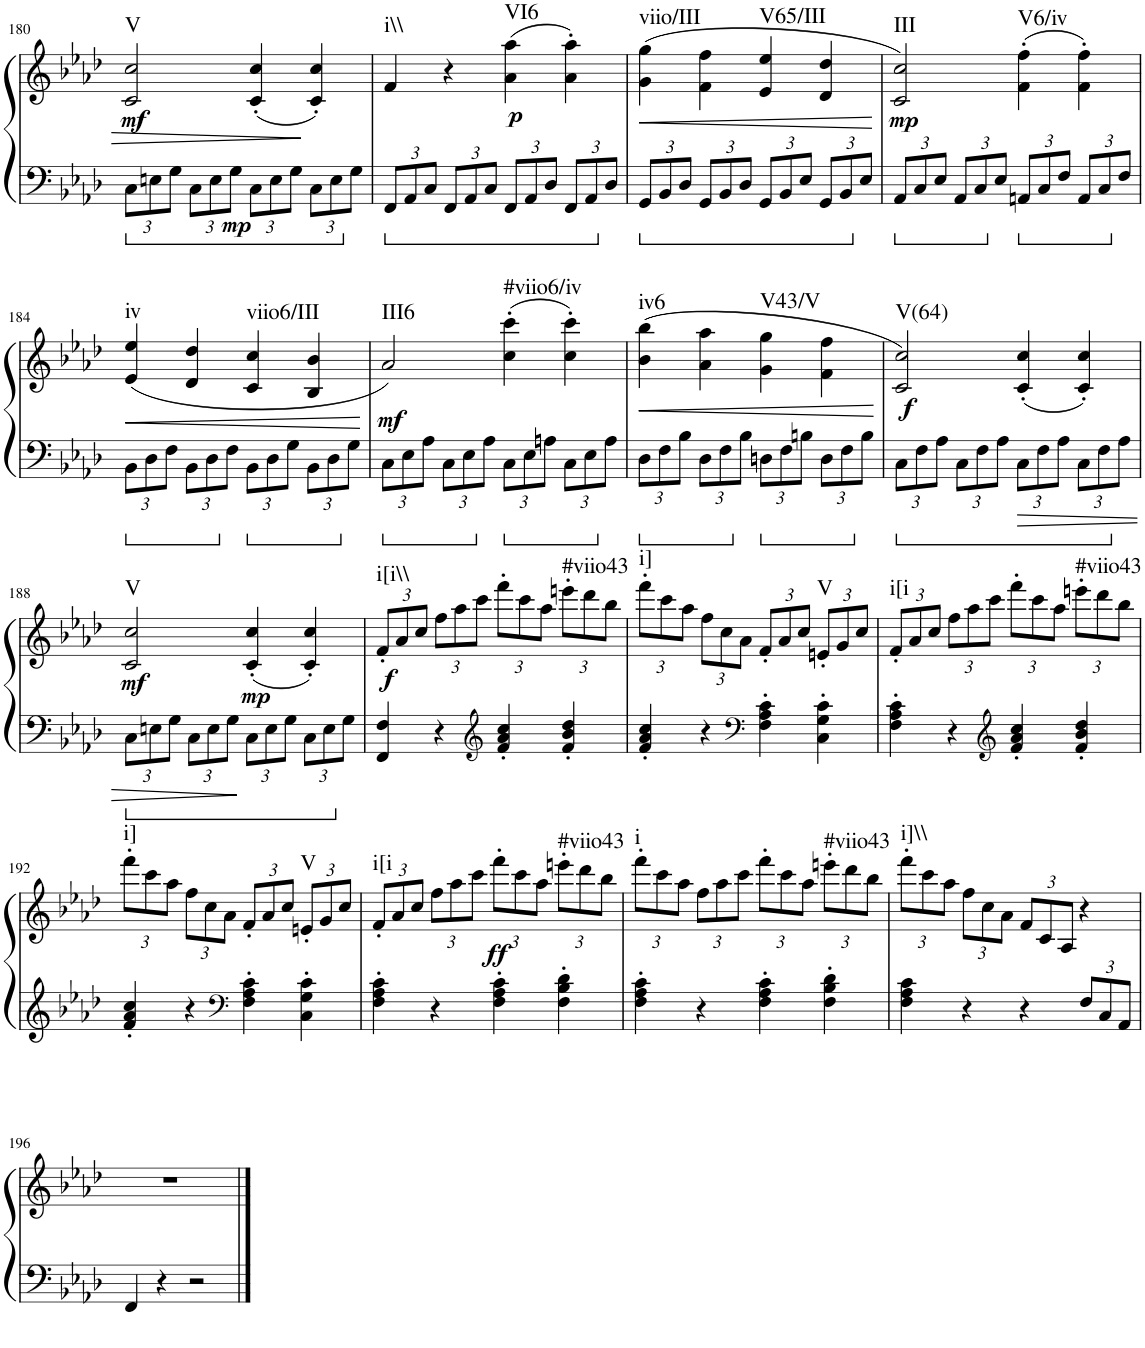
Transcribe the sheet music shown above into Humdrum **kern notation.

**kern	**kern	**dynam	**harte
*part1	*part1	*part1	*part1
*staff2	*staff1	*staff1/2	*
*I"Piano	*	*	*
*I'Pno.	*	*	*
!!LO:PB:g=z
*clefF4	*clefG2	*	*
*k[b-e-a-d-]	*k[b-e-a-d-]	*	*
*A-:	*A-:	*	*
*M2/2	*M2/2	*	*
*met(c|)	*met(c|)	*	*
*Xbrackettup	*	*	*
=180	=180	=180	=180
!	!	!LO:DY:b	!LO:H:kt=V
12C\L	2c/ 2cc/	mf	N
12En\	.	.	.
12G\J	.	.	.
12C\L	.	.	.
12E\	.	.	.
!	!	!LO:DY:b=2	!
12G\J	.	mp	.
12C\L	(4c/' 4cc/'	.	.
12E\	.	.	.
12G\J	.	.	.
12C\L	4c/' 4cc/')	.	.
12E\	.	.	.
12G\J	.	.	.
=181	=181	=181	=181
!	!	!	!LO:H:kt=i\\
12FF/L	4f/	.	N
12AA-/	.	.	.
12C/J	.	.	.
12FF/L	4r	.	.
12AA-/	.	.	.
12C/J	.	.	.
!	!	!LO:DY:b	!LO:H:kt=VI6
12FF/L	(4a-\ 4aa-\	p	N
12AA-/	.	.	.
12D-/J	.	.	.
12FF/L	4a-\' 4aa-\')	.	.
12AA-/	.	.	.
12D-/J	.	.	.
=182	=182	=182	=182
!	!	!LO:HP:b	!LO:H:kt=viio/III
12GG/L	(4g\ 4gg\	<	N
12BB-/	.	.	.
12D-/J	.	.	.
12GG/L	4f\ 4ff\	.	.
12BB-/	.	.	.
12D-/J	.	.	.
!	!	!	!LO:H:kt=V65/III
12GG/L	4e-/ 4ee-/	.	N
12BB-/	.	.	.
12E-/J	.	.	.
12GG/L	4d-/ 4dd-/	.	.
12BB-/	.	.	.
12E-/J	.	.	.
.	.	[	.
=183	=183	=183	=183
!	!	!LO:DY:b	!LO:H:kt=III
12AA-/L	2c/ 2cc/)	mp	N
12C/	.	.	.
12E-/J	.	.	.
12AA-/L	.	.	.
12C/	.	.	.
12E-/J	.	.	.
!	!	!	!LO:H:kt=V6/iv
12AAn/L	(4f\' 4ff\'	.	N
12C/	.	.	.
12F/J	.	.	.
12AA/L	4f\' 4ff\')	.	.
12C/	.	.	.
12F/J	.	.	.
!!LO:LB:g=z
=184	=184	=184	=184
!	!	!LO:HP:b	!LO:H:kt=iv
12BB-\L	(4e-/ 4ee-/	<	N
12D-\	.	.	.
12F\J	.	.	.
12BB-\L	4d-/ 4dd-/	.	.
12D-\	.	.	.
12F\J	.	.	.
!	!	!	!LO:H:kt=viio6/III
12BB-\L	4c/ 4cc/	.	N
12D-\	.	.	.
12G\J	.	.	.
12BB-\L	4B-/ 4b-/	.	.
12D-\	.	.	.
12G\J	.	.	.
.	.	[	.
=185	=185	=185	=185
!	!	!LO:DY:b	!LO:H:kt=III6
12C\L	2a-/)	mf	N
12E-\	.	.	.
12A-\J	.	.	.
12C\L	.	.	.
12E-\	.	.	.
12A-\J	.	.	.
!	!	!	!LO:H:kt=#viio6/iv
12C\L	(4cc\' 4ccc\'	.	N
12E-\	.	.	.
12An\J	.	.	.
12C\L	4cc\' 4ccc\')	.	.
12E-\	.	.	.
12A\J	.	.	.
=186	=186	=186	=186
!	!	!LO:HP:b	!LO:H:kt=iv6
12D-\L	(4b-\ 4bb-\	<	N
12F\	.	.	.
12B-\J	.	.	.
12D-\L	4a-\ 4aa-\	.	.
12F\	.	.	.
12B-\J	.	.	.
!	!	!	!LO:H:kt=V43/V
12Dn\L	4g\ 4gg\	.	N
12F\	.	.	.
12Bn\J	.	.	.
12D\L	4f\ 4ff\	.	.
12F\	.	.	.
12B\J	.	.	.
.	.	[	.
=187	=187	=187	=187
!	!	!LO:DY:b	!LO:H:kt=V(64)
12C\L	2c/ 2cc/)	f	N
12F\	.	.	.
12A-\J	.	.	.
12C\L	.	.	.
12F\	.	.	.
12A-\J	.	.	.
12C\L	(4c/' 4cc/'	.	.
12F\	.	.	.
12A-\J	.	.	.
12C\L	4c/' 4cc/')	.	.
12F\	.	.	.
12A-\J	.	.	.
!!LO:LB:g=z
=188	=188	=188	=188
!	!	!LO:DY:b	!LO:H:kt=V
12C\L	2c/ 2cc/	mf	N
12En\	.	.	.
12G\J	.	.	.
12C\L	.	.	.
12E\	.	.	.
12G\J	.	.	.
!	!	!LO:DY:b	!
12C\L	(4c/' 4cc/'	mp	.
12E\	.	.	.
12G\J	.	.	.
12C\L	4c/' 4cc/')	.	.
12E\	.	.	.
12G\J	.	.	.
=189	=189	=189	=189
*	*Xbrackettup	*	*
!	!	!LO:DY:b	!LO:H:kt=i[i\\
4FF/ 4F/	12f'/L	f	N
.	12a-/	.	.
.	12cc/J	.	.
4r	12ff\L	.	.
.	12aa-\	.	.
.	12ccc\J	.	.
*clefG2	*	*	*
4f/' 4a-/' 4cc/'	12fff'\L	.	.
.	12ccc\	.	.
.	12aa-\J	.	.
!	!	!	!LO:H:kt=#viio43
4f/' 4b-/' 4dd-/'	12eeen'\L	.	N
.	12ddd-\	.	.
.	12bb-\J	.	.
=190	=190	=190	=190
!	!	!	!LO:H:kt=i]
4f/' 4a-/' 4cc/'	12fff'\L	.	N
.	12ccc\	.	.
.	12aa-\J	.	.
4r	12ff\L	.	.
.	12cc\	.	.
.	12a-\J	.	.
*clefF4	*	*	*
4F\' 4A-\' 4c\'	12f'/L	.	.
.	12a-/	.	.
.	12cc/J	.	.
!	!	!	!LO:H:kt=V
4C\' 4G\' 4c\'	12en'/L	.	N
.	12g/	.	.
.	12cc/J	.	.
=191	=191	=191	=191
!	!	!	!LO:H:kt=i[i
4F\' 4A-\' 4c\'	12f'/L	.	N
.	12a-/	.	.
.	12cc/J	.	.
4r	12ff\L	.	.
.	12aa-\	.	.
.	12ccc\J	.	.
*clefG2	*	*	*
4f/' 4a-/' 4cc/'	12fff'\L	.	.
.	12ccc\	.	.
.	12aa-\J	.	.
!	!	!	!LO:H:kt=#viio43
4f/' 4b-/' 4dd-/'	12eeen'\L	.	N
.	12ddd-\	.	.
.	12bb-\J	.	.
!!LO:LB:g=z
=192	=192	=192	=192
!	!	!	!LO:H:kt=i]
4f/' 4a-/' 4cc/'	12fff'\L	.	N
.	12ccc\	.	.
.	12aa-\J	.	.
4r	12ff\L	.	.
.	12cc\	.	.
.	12a-\J	.	.
*clefF4	*	*	*
4F\' 4A-\' 4c\'	12f'/L	.	.
.	12a-/	.	.
.	12cc/J	.	.
!	!	!	!LO:H:kt=V
4C\' 4G\' 4c\'	12en'/L	.	N
.	12g/	.	.
.	12cc/J	.	.
=193	=193	=193	=193
!	!	!	!LO:H:kt=i[i
4F\' 4A-\' 4c\'	12f'/L	.	N
.	12a-/	.	.
.	12cc/J	.	.
4r	12ff\L	.	.
.	12aa-\	.	.
.	12ccc\J	.	.
!	!	!LO:DY:b	!
4F\' 4A-\' 4c\'	12fff'\L	ff	.
.	12ccc\	.	.
.	12aa-\J	.	.
!	!	!	!LO:H:kt=#viio43
4F\' 4B-\' 4d-\'	12eeen'\L	.	N
.	12ddd-\	.	.
.	12bb-\J	.	.
=194	=194	=194	=194
!	!	!	!LO:H:kt=i
4F\' 4A-\' 4c\'	12fff'\L	.	N
.	12ccc\	.	.
.	12aa-\J	.	.
4r	12ff\L	.	.
.	12aa-\	.	.
.	12ccc\J	.	.
4F\' 4A-\' 4c\'	12fff'\L	.	.
.	12ccc\	.	.
.	12aa-\J	.	.
!	!	!	!LO:H:kt=#viio43
4F\' 4B-\' 4d-\'	12eeen'\L	.	N
.	12ddd-\	.	.
.	12bb-\J	.	.
=195	=195	=195	=195
!	!	!	!LO:H:kt=i]\\
4F\ 4A-\ 4c\	12fff'\L	.	N
.	12ccc\	.	.
.	12aa-\J	.	.
4r	12ff\L	.	.
.	12cc\	.	.
.	12a-\J	.	.
4r	12f/L	.	.
.	12c/	.	.
.	12A-/J	.	.
12F/L	4r	.	.
12C/	.	.	.
12AA-/J	.	.	.
!!LO:LB:g=z
=196	=196	=196	=196
4FF/	1r	.	.
4r	.	.	.
2r	.	.	.
==	==	==	==
*-	*-	*-	*-
